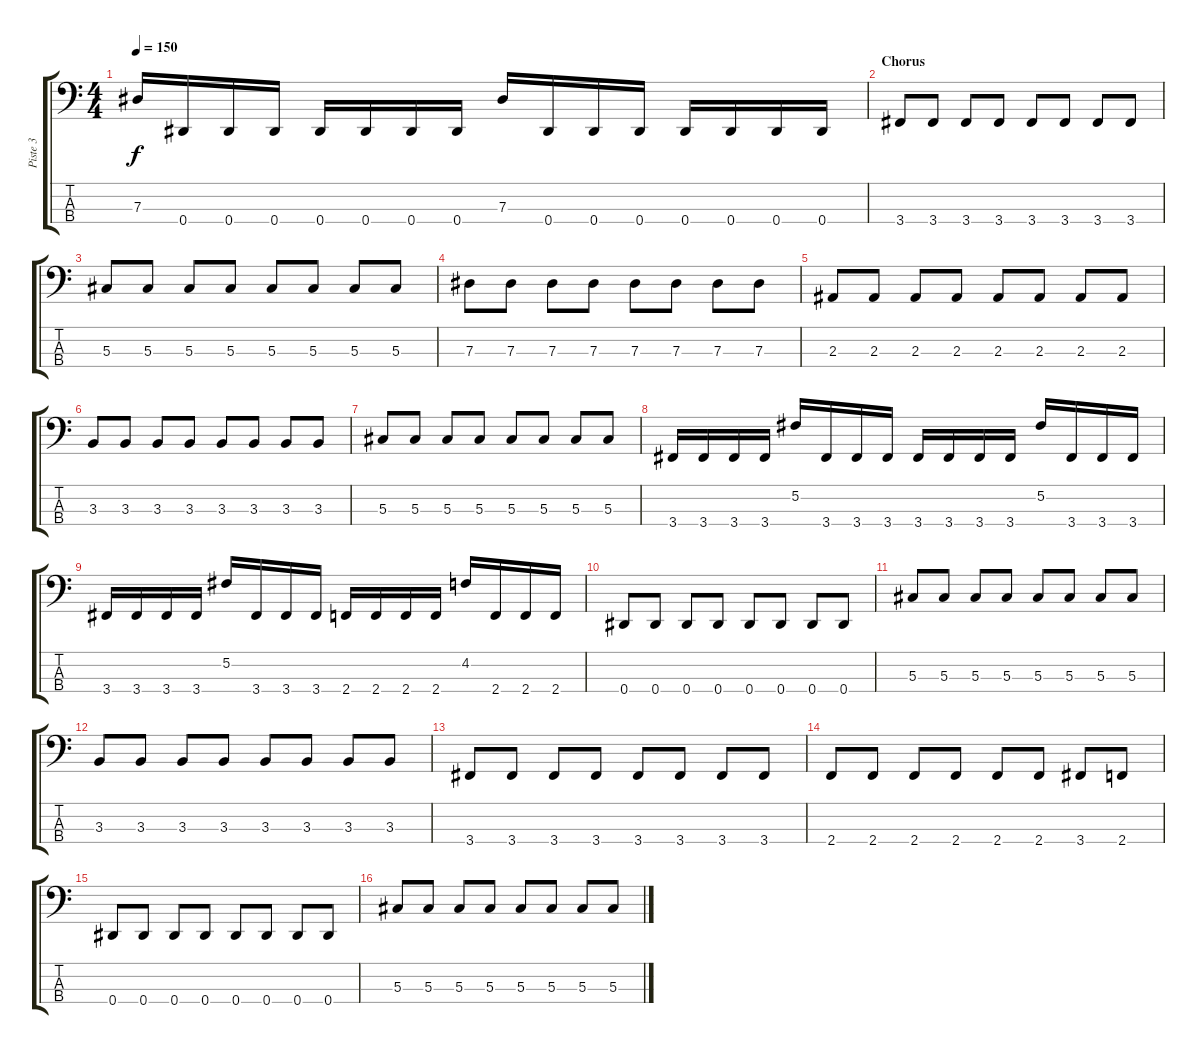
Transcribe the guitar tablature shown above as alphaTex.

\track ("Piste 3" "Piste 3") {instrument electricbassfinger}
\staff {score tabs}
\tuning (Gb2 Db2 Ab1 Eb1) {hide}
\ts (4 4)
\tempo 150
\clef f4
\ks c
7.3.16{dy f} 0.4.16 0.4.16 0.4.16 0.4.16 0.4.16 0.4.16 0.4.16 7.3.16 0.4.16 0.4.16 0.4.16 0.4.16 0.4.16 0.4.16 0.4.16 |
\section ("" "Chorus")
3.4.8 3.4.8 3.4.8 3.4.8 3.4.8 3.4.8 3.4.8 3.4.8 |
5.3.8 5.3.8 5.3.8 5.3.8 5.3.8 5.3.8 5.3.8 5.3.8 |
7.3.8 7.3.8 7.3.8 7.3.8 7.3.8 7.3.8 7.3.8 7.3.8 |
2.3.8 2.3.8 2.3.8 2.3.8 2.3.8 2.3.8 2.3.8 2.3.8 |
3.3.8 3.3.8 3.3.8 3.3.8 3.3.8 3.3.8 3.3.8 3.3.8 |
5.3.8 5.3.8 5.3.8 5.3.8 5.3.8 5.3.8 5.3.8 5.3.8 |
3.4.16 3.4.16 3.4.16 3.4.16 5.2.16 3.4.16 3.4.16 3.4.16 3.4.16 3.4.16 3.4.16 3.4.16 5.2.16 3.4.16 3.4.16 3.4.16 |
3.4.16 3.4.16 3.4.16 3.4.16 5.2.16 3.4.16 3.4.16 3.4.16 2.4.16 2.4.16 2.4.16 2.4.16 4.2.16 2.4.16 2.4.16 2.4.16 |
0.4.8 0.4.8 0.4.8 0.4.8 0.4.8 0.4.8 0.4.8 0.4.8 |
5.3.8 5.3.8 5.3.8 5.3.8 5.3.8 5.3.8 5.3.8 5.3.8 |
3.3.8 3.3.8 3.3.8 3.3.8 3.3.8 3.3.8 3.3.8 3.3.8 |
3.4.8 3.4.8 3.4.8 3.4.8 3.4.8 3.4.8 3.4.8 3.4.8 |
2.4.8 2.4.8 2.4.8 2.4.8 2.4.8 2.4.8 3.4.8 2.4.8 |
0.4.8 0.4.8 0.4.8 0.4.8 0.4.8 0.4.8 0.4.8 0.4.8 |
5.3.8 5.3.8 5.3.8 5.3.8 5.3.8 5.3.8 5.3.8 5.3.8
